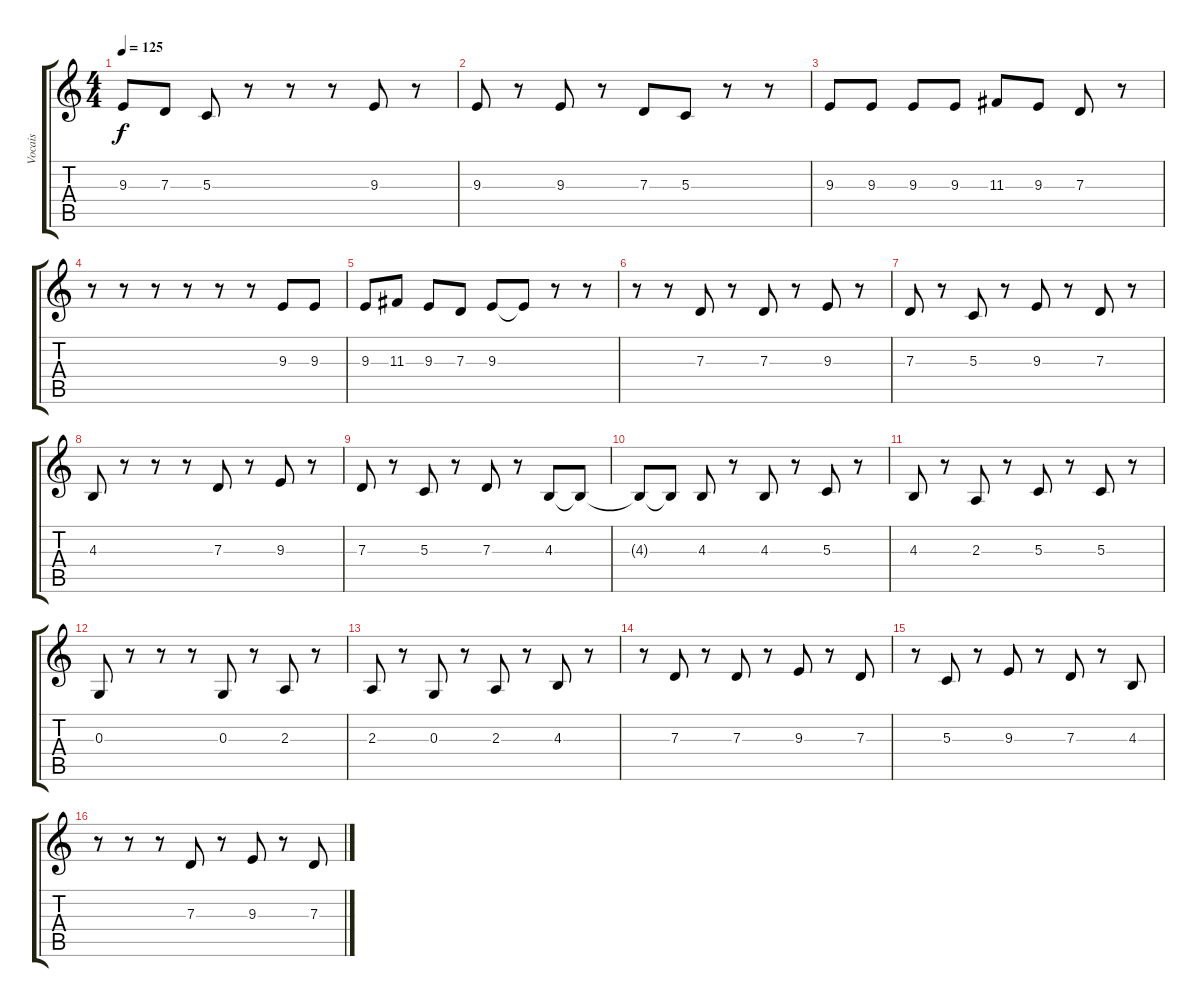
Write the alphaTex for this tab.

\track ("Vocais" "Vocais") {instrument sopranosax}
\staff {score tabs}
\tuning (E4 B3 G3 D3 A2 E2) {hide}
\ts (4 4)
\tempo 125
\clef g2
\ks c
9.3.8{dy f} 7.3.8 5.3.8 r.8 r.8 r.8 9.3.8 r.8 |
9.3.8 r.8 9.3.8 r.8 7.3.8 5.3.8 r.8 r.8 |
9.3.8 9.3.8 9.3.8 9.3.8 11.3.8 9.3.8 7.3.8 r.8 |
r.8 r.8 r.8 r.8 r.8 r.8 9.3.8 9.3.8 |
9.3.8 11.3.8 9.3.8 7.3.8 9.3.8 9.3{t}.8 r.8 r.8 |
r.8 r.8 7.3.8 r.8 7.3.8 r.8 9.3.8 r.8 |
7.3.8 r.8 5.3.8 r.8 9.3.8 r.8 7.3.8 r.8 |
4.3.8 r.8 r.8 r.8 7.3.8 r.8 9.3.8 r.8 |
7.3.8 r.8 5.3.8 r.8 7.3.8 r.8 4.3.8 4.3{t}.8 |
4.3{t}.8 4.3{t}.8 4.3.8 r.8 4.3.8 r.8 5.3.8 r.8 |
4.3.8 r.8 2.3.8 r.8 5.3.8 r.8 5.3.8 r.8 |
0.3.8 r.8 r.8 r.8 0.3.8 r.8 2.3.8 r.8 |
2.3.8 r.8 0.3.8 r.8 2.3.8 r.8 4.3.8 r.8 |
r.8 7.3.8 r.8 7.3.8 r.8 9.3.8 r.8 7.3.8 |
r.8 5.3.8 r.8 9.3.8 r.8 7.3.8 r.8 4.3.8 |
r.8 r.8 r.8 7.3.8 r.8 9.3.8 r.8 7.3.8
